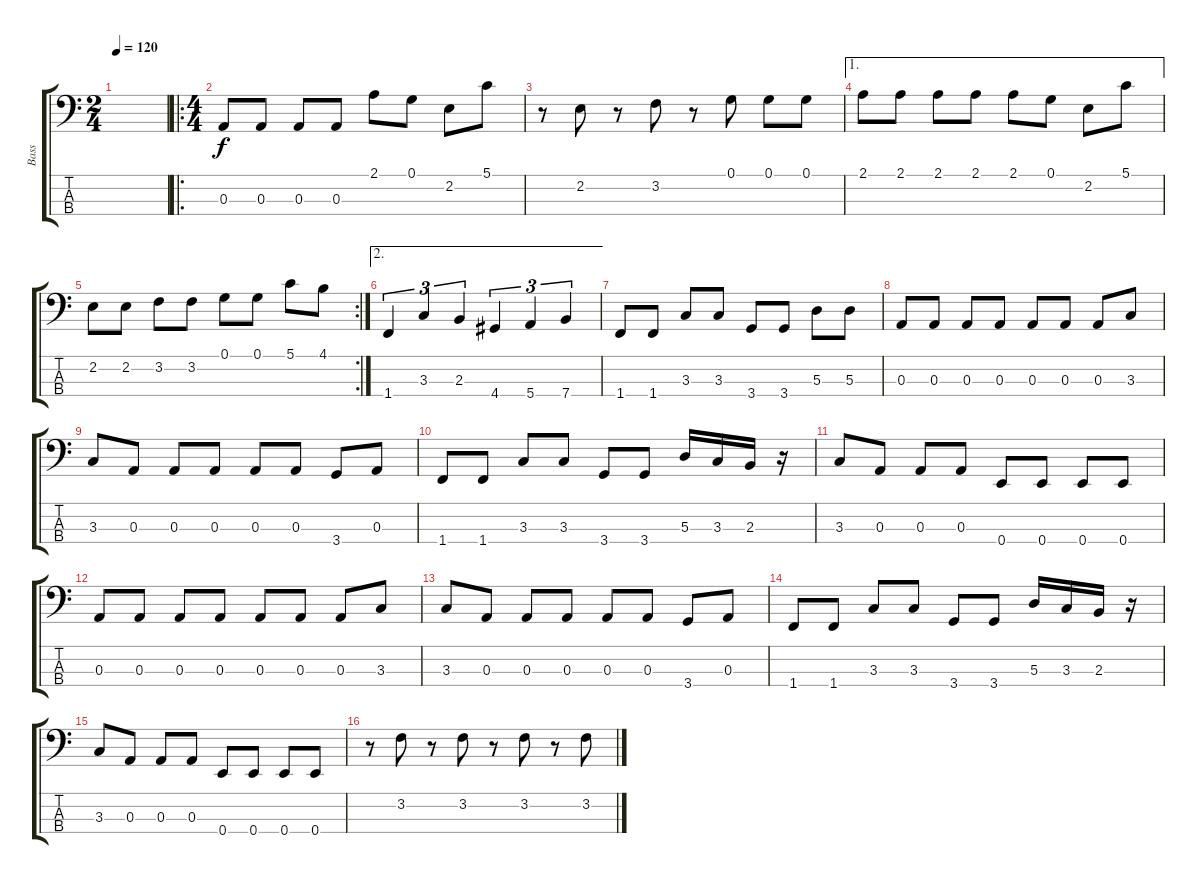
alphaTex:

\track ("Bass" "Bass") {instrument electricbasspick}
\staff {score tabs}
\tuning (G2 D2 A1 E1) {hide}
\ts (2 4)
\tempo 120
\clef f4
\ks c
|
\ro
\ts (4 4)
0.3.8 0.3.8 0.3.8 0.3.8 2.1.8 0.1.8 2.2.8 5.1.8 |
r.8 2.2.8 r.8 3.2.8 r.8 0.1.8 0.1.8 0.1.8 |
\ae 1
2.1.8 2.1.8 2.1.8 2.1.8 2.1.8 0.1.8 2.2.8 5.1.8 |
\rc 2
2.2.8 2.2.8 3.2.8 3.2.8 0.1.8 0.1.8 5.1.8 4.1.8 |
\ae 2
1.4.4{tu (3 2)} 3.3.4{tu (3 2)} 2.3.4{tu (3 2)} 4.4.4{tu (3 2)} 5.4.4{tu (3 2)} 7.4.4{tu (3 2)} |
1.4.8 1.4.8 3.3.8 3.3.8 3.4.8 3.4.8 5.3.8 5.3.8 |
0.3.8 0.3.8 0.3.8 0.3.8 0.3.8 0.3.8 0.3.8 3.3.8 |
3.3.8 0.3.8 0.3.8 0.3.8 0.3.8 0.3.8 3.4.8 0.3.8 |
1.4.8 1.4.8 3.3.8 3.3.8 3.4.8 3.4.8 5.3.16 3.3.16 2.3.16 r.16 |
3.3.8 0.3.8 0.3.8 0.3.8 0.4.8 0.4.8 0.4.8 0.4.8 |
0.3.8 0.3.8 0.3.8 0.3.8 0.3.8 0.3.8 0.3.8 3.3.8 |
3.3.8 0.3.8 0.3.8 0.3.8 0.3.8 0.3.8 3.4.8 0.3.8 |
1.4.8 1.4.8 3.3.8 3.3.8 3.4.8 3.4.8 5.3.16 3.3.16 2.3.16 r.16 |
3.3.8 0.3.8 0.3.8 0.3.8 0.4.8 0.4.8 0.4.8 0.4.8 |
r.8 3.2.8 r.8 3.2.8 r.8 3.2.8 r.8 3.2.8
